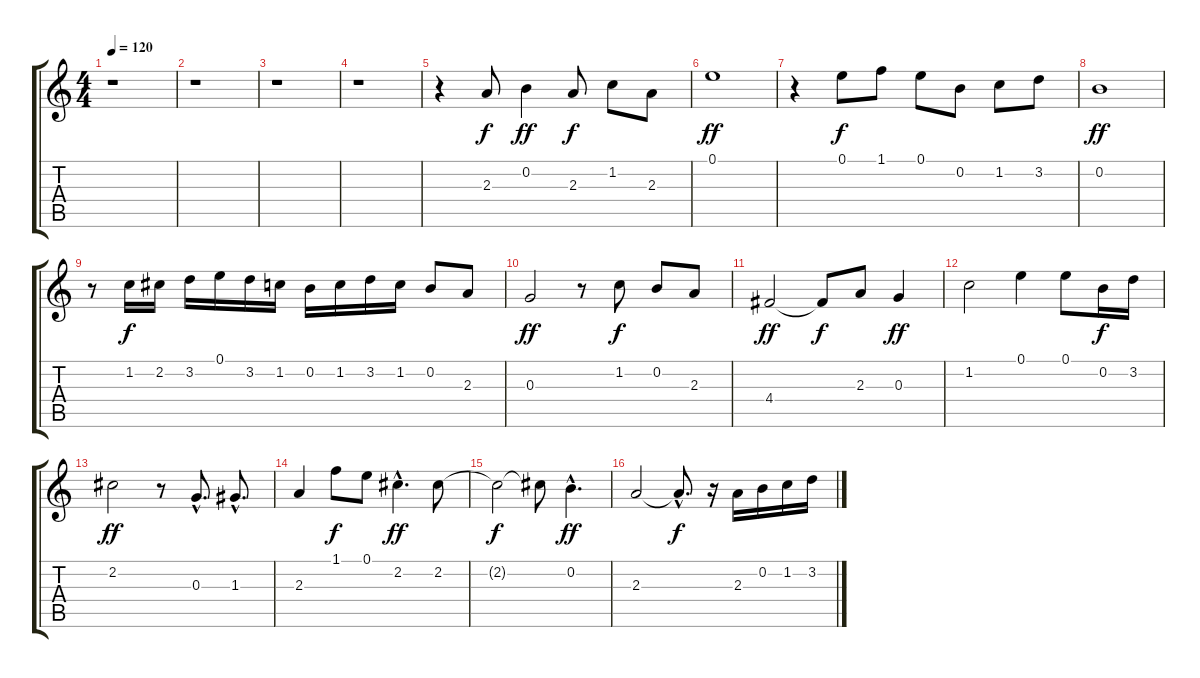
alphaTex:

\track "" {instrument overdrivenguitar}
\staff {score tabs}
\tuning (E4 B3 G3 D3 A2 E2) {hide}
\ts (4 4)
\tempo 120
\clef g2
\ks c
r.1{dy f} |
r.1 |
r.1 |
r.1 |
r.4 2.3.8 0.2.4{dy ff} 2.3.8{dy f} 1.2.8 2.3.8 |
0.1.1{dy ff} |
r.4 0.1.8{dy f} 1.1.8 0.1.8 0.2.8 1.2.8 3.2.8 |
0.2.1{dy ff} |
r.8 1.2.16{dy f} 2.2.16 3.2.16 0.1.16 3.2.16 1.2.16 0.2.16 1.2.16 3.2.16 1.2.16 0.2.8 2.3.8 |
0.3.2{dy ff} r.8 1.2.8{dy f} 0.2.8 2.3.8 |
4.4.2{dy ff} 4.4{t}.8{dy f} 2.3.8 0.3.4{dy ff} |
1.2.2 0.1.4 0.1.8 0.2.16{dy f} 3.2.16 |
2.2.2{dy ff} r.8 0.3{hac}.8{d} 1.3{hac}.8{d} |
2.3.4 1.1.8{dy f} 0.1.8 2.2{hac}.4{d dy ff} 2.2.8 |
2.2{t}.2{dy f} 2.2{t}.8 0.2{hac}.4{d dy ff} |
2.3.2 2.3{hac t}.8{d dy f} r.16 2.3.16 0.2.16 1.2.16 3.2.16
